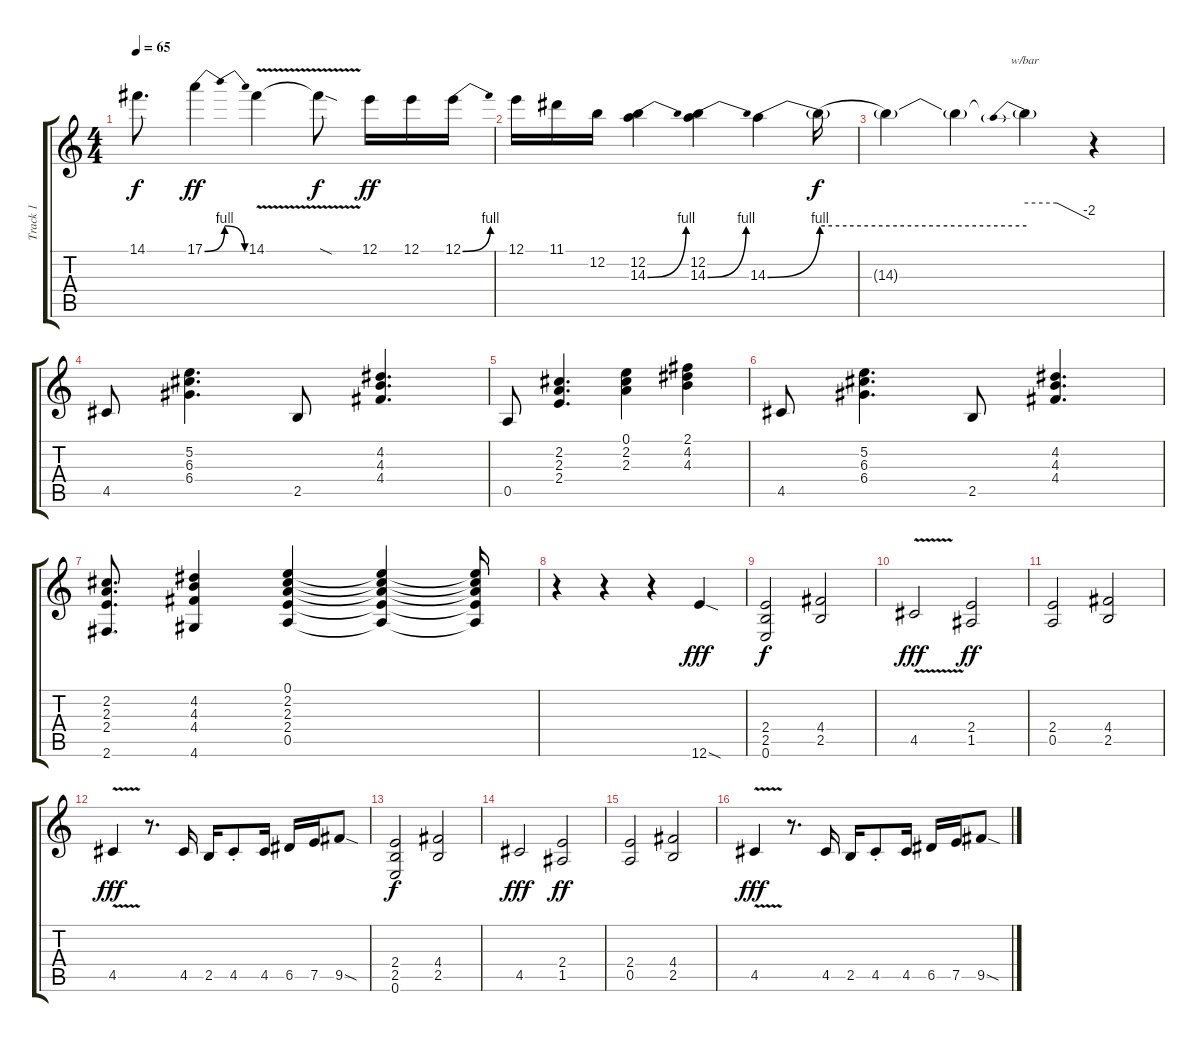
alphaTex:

\track ("Track 1" "Track 1") {instrument electricguitarclean}
\staff {score tabs}
\tuning (E4 B3 G3 D3 A2 E2) {hide}
\ts (4 4)
\tempo 65
\clef g2
\ks c
14.1{t}.8{d dy f} 17.1{be (bendrelease 0 0 15 4 51 4 60 0)}.4{dy ff} 14.1{v}.4 14.1{sod t}.8{dy f} 12.1.16{dy ff} 12.1.16 12.1{be (bend 0 0 60 4)}.16 |
12.1.16 11.1.16 12.2.16 (12.2 14.3{be (bend 0 0 60 4)}).4 (12.2 14.3{be (bend 0 0 60 4)}).4 14.3{be (bend 0 0 60 4)}.4 14.3{be (hold 0 4 60 4) t}.16{dy f} |
14.3{t}.4 14.3{t}.4 14.3{be (prebend 0 4 60 4) t}.4{tbe (custom default 0 0 30 0 60 -8)} r.4 |
4.5.8{volume 11 balance 1 instrument electricguitarclean} (5.2 6.3 6.4).4{d} 2.5.8 (4.2 4.3 4.4).4{d} |
0.5.8 (2.2 2.3 2.4).4{d} (0.1 2.2 2.3).4 (2.1 4.2 4.3).4 |
4.5.8 (5.2 6.3 6.4).4{d} 2.5.8 (4.2 4.3 4.4).4{d} |
(2.2 2.3 2.4 2.6).8{d} (4.2 4.3 4.4 4.6).4 (0.1 2.2 2.3 2.4 0.5).4 (0.1{t} 2.2{t} 2.3{t} 2.4{t} 0.5{t}).4 (0.1{t} 2.2{t} 2.3{t} 2.4{t} 0.5{t}).16 |
r.4 r.4 r.4 12.6{sod}.4{dy fff volume 11 instrument distortionguitar} |
(2.4 2.5 0.6).2{dy f} (4.4 2.5).2 |
4.5{v}.2{dy fff} (2.4 1.5).2{dy ff} |
(2.4 0.5).2 (4.4 2.5).2 |
4.5{v}.4{dy fff} r.8{d} 4.5.16 2.5.16 4.5{st}.8 4.5.16 6.5.16 7.5.16 9.5{sod}.8 |
(2.4 2.5 0.6).2{dy f} (4.4 2.5).2 |
4.5.2{dy fff} (2.4 1.5).2{dy ff} |
(2.4 0.5).2 (4.4 2.5).2 |
4.5{v}.4{dy fff} r.8{d} 4.5.16 2.5.16 4.5{st}.8 4.5.16 6.5.16 7.5.16 9.5{sod}.8
